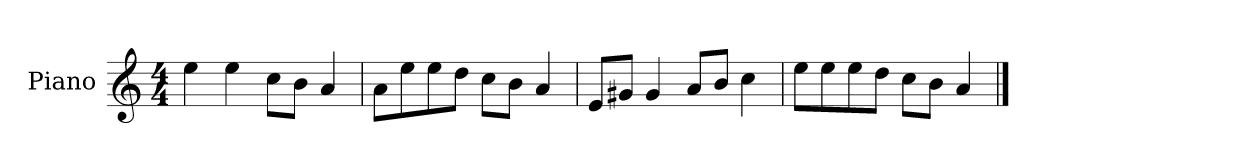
**kern
*part1
*staff1
*I"Piano
*I'P-no
*clefG2
*k[]
*M4/4
*MM90
=1
4ee\
4ee\
8cc\L
8b\J
4a/
=2
8a\L
8ee\
8ee\
8dd\J
8cc\L
8b\J
4a/
=3
8e/L
8g#X/J
4g#/
8a/L
8b/J
4cc\
=4
8ee\L
8ee\
8ee\
8dd\J
8cc\L
8b\J
4a/
==
*-
